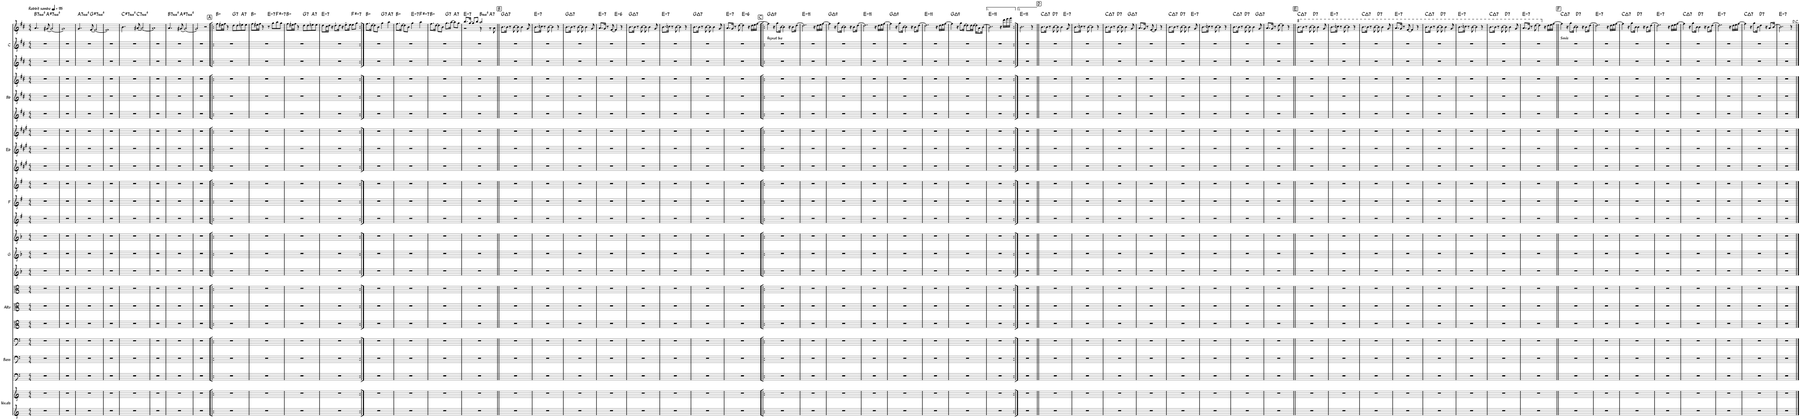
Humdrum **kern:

**kern	**kern	**kern	**kern	**kern	**kern	**kern	**kern	**kern	**kern	**kern	**kern	**kern	**kern	**kern	**kern	**kern	**kern	**kern	**kern	**kern	**kern	**kern	**harte
*part8	*part8	*part7	*part7	*part7	*part6	*part6	*part6	*part5	*part5	*part5	*part4	*part4	*part4	*part3	*part3	*part3	*part2	*part2	*part2	*part1	*part1	*part1	*part1
*staff23	*staff22	*staff21	*staff20	*staff19	*staff18	*staff17	*staff16	*staff15	*staff14	*staff13	*staff12	*staff11	*staff10	*staff9	*staff8	*staff7	*staff6	*staff5	*staff4	*staff3	*staff2	*staff1	*
*I"Vocals	*	*I"Bass	*	*	*I"Alto	*	*	*I"G	*	*	*I"F	*	*	*I"Eb	*	*	*I"Bb	*	*	*I"C	*	*	*
*I'Vocals	*	*I'Bass	*	*	*	*	*	*I'G	*	*	*I'F	*	*	*I'Eb	*	*	*I'Bb	*	*	*I'C	*	*	*
*clefG2	*clefG2	*clefF4	*clefF4	*clefF4	*clefC3	*clefC3	*clefC3	*clefG2	*clefG2	*clefG2	*clefG2	*clefG2	*clefG2	*clefG2	*clefG2	*clefG2	*clefG2	*clefG2	*clefG2	*clefG2	*clefG2	*clefG2	*
*	*	*	*	*	*	*	*	*Trd3c5	*Trd3c5	*Trd3c5	*Trd4c7	*Trd4c7	*Trd4c7	*Trd5c9	*Trd5c9	*Trd5c9	*Trd8c14	*Trd8c14	*Trd8c14	*	*	*	*
*k[]	*k[]	*k[]	*k[]	*k[]	*k[]	*k[]	*k[]	*k[b-]	*k[b-]	*k[b-]	*k[f#]	*k[f#]	*k[f#]	*k[f#c#g#]	*k[f#c#g#]	*k[f#c#g#]	*k[f#c#]	*k[f#c#]	*k[f#c#]	*k[f#c#]	*k[f#c#]	*k[f#c#]	*
*M4/4	*M4/4	*M4/4	*M4/4	*M4/4	*M4/4	*M4/4	*M4/4	*M4/4	*M4/4	*M4/4	*M4/4	*M4/4	*M4/4	*M4/4	*M4/4	*M4/4	*M4/4	*M4/4	*M4/4	*M4/4	*M4/4	*M4/4	*
*MM135	*MM135	*MM135	*MM135	*MM135	*MM135	*MM135	*MM135	*MM135	*MM135	*MM135	*MM135	*MM135	*MM135	*MM135	*MM135	*MM135	*MM135	*MM135	*MM135	*MM135	*MM135	*MM135	*
=1	=1	=1	=1	=1	=1	=1	=1	=1	=1	=1	=1	=1	=1	=1	=1	=1	=1	=1	=1	=1	=1	=1	=1
!	!	!	!	!	!	!	!	!	!	!	!	!	!	!	!	!	!	!	!	!	!	!LO:TX:a:t=Rabbit samba	!LO:H:kt=74
1r	1r	1r	1r	1r	1r	1r	1r	1r	1r	1r	1r	1r	1r	1r	1r	1r	1r	1r	1r	1r	1r	4.a/	B:sus4(7)
!	!	!	!	!	!	!	!	!	!	!	!	!	!	!	!	!	!	!	!	!	!	!	!LO:H:kt=74
.	.	.	.	.	.	.	.	.	.	.	.	.	.	.	.	.	.	.	.	.	.	[8g#X/	A#:sus4(7)
.	.	.	.	.	.	.	.	.	.	.	.	.	.	.	.	.	.	.	.	.	.	2g#/_	.
=2	=2	=2	=2	=2	=2	=2	=2	=2	=2	=2	=2	=2	=2	=2	=2	=2	=2	=2	=2	=2	=2	=2	=2
1r	1r	1r	1r	1r	1r	1r	1r	1r	1r	1r	1r	1r	1r	1r	1r	1r	1r	1r	1r	1r	1r	1g#]	.
=3	=3	=3	=3	=3	=3	=3	=3	=3	=3	=3	=3	=3	=3	=3	=3	=3	=3	=3	=3	=3	=3	=3	=3
!	!	!	!	!	!	!	!	!	!	!	!	!	!	!	!	!	!	!	!	!	!	!	!LO:H:kt=74
1r	1r	1r	1r	1r	1r	1r	1r	1r	1r	1r	1r	1r	1r	1r	1r	1r	1r	1r	1r	1r	1r	4.g/	A:sus4(7)
!	!	!	!	!	!	!	!	!	!	!	!	!	!	!	!	!	!	!	!	!	!	!	!LO:H:kt=74
.	.	.	.	.	.	.	.	.	.	.	.	.	.	.	.	.	.	.	.	.	.	[8f#/	G#:sus4(7)
.	.	.	.	.	.	.	.	.	.	.	.	.	.	.	.	.	.	.	.	.	.	2f#/_	.
=4	=4	=4	=4	=4	=4	=4	=4	=4	=4	=4	=4	=4	=4	=4	=4	=4	=4	=4	=4	=4	=4	=4	=4
1r	1r	1r	1r	1r	1r	1r	1r	1r	1r	1r	1r	1r	1r	1r	1r	1r	1r	1r	1r	1r	1r	1f#]	.
=5	=5	=5	=5	=5	=5	=5	=5	=5	=5	=5	=5	=5	=5	=5	=5	=5	=5	=5	=5	=5	=5	=5	=5
!	!	!	!	!	!	!	!	!	!	!	!	!	!	!	!	!	!	!	!	!	!	!	!LO:H:kt=74
1r	1r	1r	1r	1r	1r	1r	1r	1r	1r	1r	1r	1r	1r	1r	1r	1r	1r	1r	1r	1r	1r	4.b\	C#:sus4(7)
!	!	!	!	!	!	!	!	!	!	!	!	!	!	!	!	!	!	!	!	!	!	!	!LO:H:kt=74
.	.	.	.	.	.	.	.	.	.	.	.	.	.	.	.	.	.	.	.	.	.	[8a#X/	C:sus4(7)
.	.	.	.	.	.	.	.	.	.	.	.	.	.	.	.	.	.	.	.	.	.	2a#/_	.
=6	=6	=6	=6	=6	=6	=6	=6	=6	=6	=6	=6	=6	=6	=6	=6	=6	=6	=6	=6	=6	=6	=6	=6
1r	1r	1r	1r	1r	1r	1r	1r	1r	1r	1r	1r	1r	1r	1r	1r	1r	1r	1r	1r	1r	1r	1a#]	.
=7	=7	=7	=7	=7	=7	=7	=7	=7	=7	=7	=7	=7	=7	=7	=7	=7	=7	=7	=7	=7	=7	=7	=7
!	!	!	!	!	!	!	!	!	!	!	!	!	!	!	!	!	!	!	!	!	!	!	!LO:H:kt=74
1r	1r	1r	1r	1r	1r	1r	1r	1r	1r	1r	1r	1r	1r	1r	1r	1r	1r	1r	1r	1r	1r	4.a/	B:sus4(7)
!	!	!	!	!	!	!	!	!	!	!	!	!	!	!	!	!	!	!	!	!	!	!	!LO:H:kt=74
.	.	.	.	.	.	.	.	.	.	.	.	.	.	.	.	.	.	.	.	.	.	[8g#X/	A#:sus4(7)
.	.	.	.	.	.	.	.	.	.	.	.	.	.	.	.	.	.	.	.	.	.	2g#/_	.
=8	=8	=8	=8	=8	=8	=8	=8	=8	=8	=8	=8	=8	=8	=8	=8	=8	=8	=8	=8	=8	=8	=8	=8
1r	1r	1r	1r	1r	1r	1r	1r	1r	1r	1r	1r	1r	1r	1r	1r	1r	1r	1r	1r	1r	1r	2g#/]	.
.	.	.	.	.	.	.	.	.	.	.	.	.	.	.	.	.	.	.	.	.	.	2r	.
!!LO:REH:place=s1:a:rj:fs=14:t=A
=9!|:	=9!|:	=9!|:	=9!|:	=9!|:	=9!|:	=9!|:	=9!|:	=9!|:	=9!|:	=9!|:	=9!|:	=9!|:	=9!|:	=9!|:	=9!|:	=9!|:	=9!|:	=9!|:	=9!|:	=9!|:	=9!|:	=9!|:	=9!|:
1r	1r	1r	1r	1r	1r	1r	1r	1r	1r	1r	1r	1r	1r	1r	1r	1r	1r	1r	1r	1r	1r	8ff#\L	B:min
.	.	.	.	.	.	.	.	.	.	.	.	.	.	.	.	.	.	.	.	.	.	16ee#X\L	.
.	.	.	.	.	.	.	.	.	.	.	.	.	.	.	.	.	.	.	.	.	.	16ff#\JJ	.
.	.	.	.	.	.	.	.	.	.	.	.	.	.	.	.	.	.	.	.	.	.	4r	.
!	!	!	!	!	!	!	!	!	!	!	!	!	!	!	!	!	!	!	!	!	!	!	!LO:H:kt=7
.	.	.	.	.	.	.	.	.	.	.	.	.	.	.	.	.	.	.	.	.	.	8dd\L	G:7
.	.	.	.	.	.	.	.	.	.	.	.	.	.	.	.	.	.	.	.	.	.	8dd\	.
!	!	!	!	!	!	!	!	!	!	!	!	!	!	!	!	!	!	!	!	!	!	!	!LO:H:kt=7
.	.	.	.	.	.	.	.	.	.	.	.	.	.	.	.	.	.	.	.	.	.	8een\	A:7
.	.	.	.	.	.	.	.	.	.	.	.	.	.	.	.	.	.	.	.	.	.	8ee\J	.
=10	=10	=10	=10	=10	=10	=10	=10	=10	=10	=10	=10	=10	=10	=10	=10	=10	=10	=10	=10	=10	=10	=10	=10
1r	1r	1r	1r	1r	1r	1r	1r	1r	1r	1r	1r	1r	1r	1r	1r	1r	1r	1r	1r	1r	1r	8ff#\L	B:min
.	.	.	.	.	.	.	.	.	.	.	.	.	.	.	.	.	.	.	.	.	.	16ee#X\L	.
.	.	.	.	.	.	.	.	.	.	.	.	.	.	.	.	.	.	.	.	.	.	16ff#\JJ	.
.	.	.	.	.	.	.	.	.	.	.	.	.	.	.	.	.	.	.	.	.	.	4r	.
!	!	!	!	!	!	!	!	!	!	!	!	!	!	!	!	!	!	!	!	!	!	!	!LO:H:kt=7
.	.	.	.	.	.	.	.	.	.	.	.	.	.	.	.	.	.	.	.	.	.	8r	E:min7
.	.	.	.	.	.	.	.	.	.	.	.	.	.	.	.	.	.	.	.	.	.	8gg\L	.
!	!	!	!	!	!	!	!	!	!	!	!	!	!	!	!	!	!	!	!	!	!	!	!LO:H:kt=7
.	.	.	.	.	.	.	.	.	.	.	.	.	.	.	.	.	.	.	.	.	.	8aa\	F#:min7
.	.	.	.	.	.	.	.	.	.	.	.	.	.	.	.	.	.	.	.	.	.	8gg\J	.
=11	=11	=11	=11	=11	=11	=11	=11	=11	=11	=11	=11	=11	=11	=11	=11	=11	=11	=11	=11	=11	=11	=11	=11
1r	1r	1r	1r	1r	1r	1r	1r	1r	1r	1r	1r	1r	1r	1r	1r	1r	1r	1r	1r	1r	1r	8ff#\L	B:min
.	.	.	.	.	.	.	.	.	.	.	.	.	.	.	.	.	.	.	.	.	.	16ee#X\L	.
.	.	.	.	.	.	.	.	.	.	.	.	.	.	.	.	.	.	.	.	.	.	16ff#\JJ	.
.	.	.	.	.	.	.	.	.	.	.	.	.	.	.	.	.	.	.	.	.	.	4r	.
!	!	!	!	!	!	!	!	!	!	!	!	!	!	!	!	!	!	!	!	!	!	!	!LO:H:kt=7
.	.	.	.	.	.	.	.	.	.	.	.	.	.	.	.	.	.	.	.	.	.	8dd\L	G:7
.	.	.	.	.	.	.	.	.	.	.	.	.	.	.	.	.	.	.	.	.	.	8dd\	.
!	!	!	!	!	!	!	!	!	!	!	!	!	!	!	!	!	!	!	!	!	!	!	!LO:H:kt=7
.	.	.	.	.	.	.	.	.	.	.	.	.	.	.	.	.	.	.	.	.	.	8een\	A:7
.	.	.	.	.	.	.	.	.	.	.	.	.	.	.	.	.	.	.	.	.	.	8ee\J	.
=12	=12	=12	=12	=12	=12	=12	=12	=12	=12	=12	=12	=12	=12	=12	=12	=12	=12	=12	=12	=12	=12	=12	=12
!	!	!	!	!	!	!	!	!	!	!	!	!	!	!	!	!	!	!	!	!	!	!	!LO:H:kt=7
1r	1r	1r	1r	1r	1r	1r	1r	1r	1r	1r	1r	1r	1r	1r	1r	1r	1r	1r	1r	1r	1r	8dd\L	E:min7
.	.	.	.	.	.	.	.	.	.	.	.	.	.	.	.	.	.	.	.	.	.	16cc#\L	.
.	.	.	.	.	.	.	.	.	.	.	.	.	.	.	.	.	.	.	.	.	.	16dd\JJ	.
.	.	.	.	.	.	.	.	.	.	.	.	.	.	.	.	.	.	.	.	.	.	16r	.
.	.	.	.	.	.	.	.	.	.	.	.	.	.	.	.	.	.	.	.	.	.	8dd'\L	.
.	.	.	.	.	.	.	.	.	.	.	.	.	.	.	.	.	.	.	.	.	.	16dd\Jk	.
.	.	.	.	.	.	.	.	.	.	.	.	.	.	.	.	.	.	.	.	.	.	16r	.
.	.	.	.	.	.	.	.	.	.	.	.	.	.	.	.	.	.	.	.	.	.	8ee'\L	.
.	.	.	.	.	.	.	.	.	.	.	.	.	.	.	.	.	.	.	.	.	.	16ee\Jk	.
!	!	!	!	!	!	!	!	!	!	!	!	!	!	!	!	!	!	!	!	!	!	!	!LO:H:kt=7
.	.	.	.	.	.	.	.	.	.	.	.	.	.	.	.	.	.	.	.	.	.	8ee\L	F#:min7
.	.	.	.	.	.	.	.	.	.	.	.	.	.	.	.	.	.	.	.	.	.	8gg\J	.
=13:|!	=13:|!	=13:|!	=13:|!	=13:|!	=13:|!	=13:|!	=13:|!	=13:|!	=13:|!	=13:|!	=13:|!	=13:|!	=13:|!	=13:|!	=13:|!	=13:|!	=13:|!	=13:|!	=13:|!	=13:|!	=13:|!	=13:|!	=13:|!
1r	1r	1r	1r	1r	1r	1r	1r	1r	1r	1r	1r	1r	1r	1r	1r	1r	1r	1r	1r	1r	1r	8.ff#\L	B:min
.	.	.	.	.	.	.	.	.	.	.	.	.	.	.	.	.	.	.	.	.	.	[16dd\Jk	.
.	.	.	.	.	.	.	.	.	.	.	.	.	.	.	.	.	.	.	.	.	.	8dd\L]	.
.	.	.	.	.	.	.	.	.	.	.	.	.	.	.	.	.	.	.	.	.	.	8b\J	.
!	!	!	!	!	!	!	!	!	!	!	!	!	!	!	!	!	!	!	!	!	!	!	!LO:H:kt=7
.	.	.	.	.	.	.	.	.	.	.	.	.	.	.	.	.	.	.	.	.	.	4gg\	G:7
!	!	!	!	!	!	!	!	!	!	!	!	!	!	!	!	!	!	!	!	!	!	!	!LO:H:kt=7
.	.	.	.	.	.	.	.	.	.	.	.	.	.	.	.	.	.	.	.	.	.	4aa\	A:7
=14	=14	=14	=14	=14	=14	=14	=14	=14	=14	=14	=14	=14	=14	=14	=14	=14	=14	=14	=14	=14	=14	=14	=14
1r	1r	1r	1r	1r	1r	1r	1r	1r	1r	1r	1r	1r	1r	1r	1r	1r	1r	1r	1r	1r	1r	8.ff#\L	B:min
.	.	.	.	.	.	.	.	.	.	.	.	.	.	.	.	.	.	.	.	.	.	[16dd\Jk	.
.	.	.	.	.	.	.	.	.	.	.	.	.	.	.	.	.	.	.	.	.	.	8dd\L]	.
.	.	.	.	.	.	.	.	.	.	.	.	.	.	.	.	.	.	.	.	.	.	8b\J	.
!	!	!	!	!	!	!	!	!	!	!	!	!	!	!	!	!	!	!	!	!	!	!	!LO:H:kt=7
.	.	.	.	.	.	.	.	.	.	.	.	.	.	.	.	.	.	.	.	.	.	4gg\	E:min7
!	!	!	!	!	!	!	!	!	!	!	!	!	!	!	!	!	!	!	!	!	!	!	!LO:H:kt=7
.	.	.	.	.	.	.	.	.	.	.	.	.	.	.	.	.	.	.	.	.	.	4aa\	F#:min7
=15	=15	=15	=15	=15	=15	=15	=15	=15	=15	=15	=15	=15	=15	=15	=15	=15	=15	=15	=15	=15	=15	=15	=15
1r	1r	1r	1r	1r	1r	1r	1r	1r	1r	1r	1r	1r	1r	1r	1r	1r	1r	1r	1r	1r	1r	8.ff#\L	B:min
.	.	.	.	.	.	.	.	.	.	.	.	.	.	.	.	.	.	.	.	.	.	[16dd\Jk	.
.	.	.	.	.	.	.	.	.	.	.	.	.	.	.	.	.	.	.	.	.	.	8dd\L]	.
.	.	.	.	.	.	.	.	.	.	.	.	.	.	.	.	.	.	.	.	.	.	8b\J	.
!	!	!	!	!	!	!	!	!	!	!	!	!	!	!	!	!	!	!	!	!	!	!	!LO:H:kt=7
.	.	.	.	.	.	.	.	.	.	.	.	.	.	.	.	.	.	.	.	.	.	8.gg\L	G:7
.	.	.	.	.	.	.	.	.	.	.	.	.	.	.	.	.	.	.	.	.	.	[16aa\Jk	.
!	!	!	!	!	!	!	!	!	!	!	!	!	!	!	!	!	!	!	!	!	!	!	!LO:H:kt=7
.	.	.	.	.	.	.	.	.	.	.	.	.	.	.	.	.	.	.	.	.	.	8aa\L]	A:7
.	.	.	.	.	.	.	.	.	.	.	.	.	.	.	.	.	.	.	.	.	.	8gg\J	.
=16	=16	=16	=16	=16	=16	=16	=16	=16	=16	=16	=16	=16	=16	=16	=16	=16	=16	=16	=16	=16	=16	=16	=16
*	*	*	*	*	*	*	*	*	*	*	*	*	*	*	*	*	*	*	*	*	*	*^	*
!	!	!	!	!	!	!	!	!	!	!	!	!	!	!	!	!	!	!	!	!	!	!	!	!LO:H:kt=7
1r	1r	1r	1r	1r	1r	1r	1r	1r	1r	1r	1r	1r	1r	1r	1r	1r	1r	1r	1r	1r	1r	8.bb/L	2r	E:min7
.	.	.	.	.	.	.	.	.	.	.	.	.	.	.	.	.	.	.	.	.	.	[16gg/Jk	.	.
.	.	.	.	.	.	.	.	.	.	.	.	.	.	.	.	.	.	.	.	.	.	8gg/L]	.	.
.	.	.	.	.	.	.	.	.	.	.	.	.	.	.	.	.	.	.	.	.	.	8bb/J	.	.
!	!	!	!	!	!	!	!	!	!	!	!	!	!	!	!	!	!	!	!	!	!	!	!	!LO:H:kt=4
.	.	.	.	.	.	.	.	.	.	.	.	.	.	.	.	.	.	.	.	.	.	2aa/	4r	B:sus4
!	!	!	!	!	!	!	!	!	!	!	!	!	!	!	!	!	!	!	!	!	!	!	!	!LO:H:kt=7
.	.	.	.	.	.	.	.	.	.	.	.	.	.	.	.	.	.	.	.	.	.	.	8r	A:7
.	.	.	.	.	.	.	.	.	.	.	.	.	.	.	.	.	.	.	.	.	.	.	8a\	.
!!LO:REH:place=s1:a:rj:fs=14:t=B
=17||	=17||	=17||	=17||	=17||	=17||	=17||	=17||	=17||	=17||	=17||	=17||	=17||	=17||	=17||	=17||	=17||	=17||	=17||	=17||	=17||	=17||	=17||	=17||	=17||
!	!	!	!	!	!	!	!	!	!	!	!	!	!	!	!	!	!	!	!	!	!	!	!	!LO:H:kt=7
*	*	*	*	*	*	*	*	*	*	*	*	*	*	*	*	*	*	*	*	*	*	*v	*v	*
1r	1r	1r	1r	1r	1r	1r	1r	1r	1r	1r	1r	1r	1r	1r	1r	1r	1r	1r	1r	1r	1r	8.b\L	G:maj7
.	.	.	.	.	.	.	.	.	.	.	.	.	.	.	.	.	.	.	.	.	.	16b\Jk	.
.	.	.	.	.	.	.	.	.	.	.	.	.	.	.	.	.	.	.	.	.	.	8r	.
.	.	.	.	.	.	.	.	.	.	.	.	.	.	.	.	.	.	.	.	.	.	[8b\	.
.	.	.	.	.	.	.	.	.	.	.	.	.	.	.	.	.	.	.	.	.	.	8b\]	.
.	.	.	.	.	.	.	.	.	.	.	.	.	.	.	.	.	.	.	.	.	.	4b\	.
.	.	.	.	.	.	.	.	.	.	.	.	.	.	.	.	.	.	.	.	.	.	8g/	.
=18	=18	=18	=18	=18	=18	=18	=18	=18	=18	=18	=18	=18	=18	=18	=18	=18	=18	=18	=18	=18	=18	=18	=18
!	!	!	!	!	!	!	!	!	!	!	!	!	!	!	!	!	!	!	!	!	!	!	!LO:H:kt=7
1r	1r	1r	1r	1r	1r	1r	1r	1r	1r	1r	1r	1r	1r	1r	1r	1r	1r	1r	1r	1r	1r	8.b\L	E:min7
.	.	.	.	.	.	.	.	.	.	.	.	.	.	.	.	.	.	.	.	.	.	16ccn\Jk	.
.	.	.	.	.	.	.	.	.	.	.	.	.	.	.	.	.	.	.	.	.	.	8r	.
.	.	.	.	.	.	.	.	.	.	.	.	.	.	.	.	.	.	.	.	.	.	[8b\	.
.	.	.	.	.	.	.	.	.	.	.	.	.	.	.	.	.	.	.	.	.	.	4b\]	.
.	.	.	.	.	.	.	.	.	.	.	.	.	.	.	.	.	.	.	.	.	.	4r	.
=19	=19	=19	=19	=19	=19	=19	=19	=19	=19	=19	=19	=19	=19	=19	=19	=19	=19	=19	=19	=19	=19	=19	=19
!	!	!	!	!	!	!	!	!	!	!	!	!	!	!	!	!	!	!	!	!	!	!	!LO:H:kt=7
1r	1r	1r	1r	1r	1r	1r	1r	1r	1r	1r	1r	1r	1r	1r	1r	1r	1r	1r	1r	1r	1r	8.b\L	G:maj7
.	.	.	.	.	.	.	.	.	.	.	.	.	.	.	.	.	.	.	.	.	.	16b\Jk	.
.	.	.	.	.	.	.	.	.	.	.	.	.	.	.	.	.	.	.	.	.	.	8r	.
.	.	.	.	.	.	.	.	.	.	.	.	.	.	.	.	.	.	.	.	.	.	[8b\	.
.	.	.	.	.	.	.	.	.	.	.	.	.	.	.	.	.	.	.	.	.	.	8b\]	.
.	.	.	.	.	.	.	.	.	.	.	.	.	.	.	.	.	.	.	.	.	.	4b\	.
.	.	.	.	.	.	.	.	.	.	.	.	.	.	.	.	.	.	.	.	.	.	8g/	.
=20	=20	=20	=20	=20	=20	=20	=20	=20	=20	=20	=20	=20	=20	=20	=20	=20	=20	=20	=20	=20	=20	=20	=20
!	!	!	!	!	!	!	!	!	!	!	!	!	!	!	!	!	!	!	!	!	!	!	!LO:H:kt=7
1r	1r	1r	1r	1r	1r	1r	1r	1r	1r	1r	1r	1r	1r	1r	1r	1r	1r	1r	1r	1r	1r	8.a/L	E:min7
.	.	.	.	.	.	.	.	.	.	.	.	.	.	.	.	.	.	.	.	.	.	16g/Jk	.
.	.	.	.	.	.	.	.	.	.	.	.	.	.	.	.	.	.	.	.	.	.	8r	.
.	.	.	.	.	.	.	.	.	.	.	.	.	.	.	.	.	.	.	.	.	.	[8f#/	.
!	!	!	!	!	!	!	!	!	!	!	!	!	!	!	!	!	!	!	!	!	!	!	!LO:H:kt=6
.	.	.	.	.	.	.	.	.	.	.	.	.	.	.	.	.	.	.	.	.	.	4f#/]	E:min6
.	.	.	.	.	.	.	.	.	.	.	.	.	.	.	.	.	.	.	.	.	.	4r	.
=21	=21	=21	=21	=21	=21	=21	=21	=21	=21	=21	=21	=21	=21	=21	=21	=21	=21	=21	=21	=21	=21	=21	=21
!	!	!	!	!	!	!	!	!	!	!	!	!	!	!	!	!	!	!	!	!	!	!	!LO:H:kt=7
1r	1r	1r	1r	1r	1r	1r	1r	1r	1r	1r	1r	1r	1r	1r	1r	1r	1r	1r	1r	1r	1r	8.b\L	G:maj7
.	.	.	.	.	.	.	.	.	.	.	.	.	.	.	.	.	.	.	.	.	.	16b\Jk	.
.	.	.	.	.	.	.	.	.	.	.	.	.	.	.	.	.	.	.	.	.	.	8r	.
.	.	.	.	.	.	.	.	.	.	.	.	.	.	.	.	.	.	.	.	.	.	[8b\	.
.	.	.	.	.	.	.	.	.	.	.	.	.	.	.	.	.	.	.	.	.	.	8b\]	.
.	.	.	.	.	.	.	.	.	.	.	.	.	.	.	.	.	.	.	.	.	.	4b\	.
.	.	.	.	.	.	.	.	.	.	.	.	.	.	.	.	.	.	.	.	.	.	8g/	.
=22	=22	=22	=22	=22	=22	=22	=22	=22	=22	=22	=22	=22	=22	=22	=22	=22	=22	=22	=22	=22	=22	=22	=22
!	!	!	!	!	!	!	!	!	!	!	!	!	!	!	!	!	!	!	!	!	!	!	!LO:H:kt=7
1r	1r	1r	1r	1r	1r	1r	1r	1r	1r	1r	1r	1r	1r	1r	1r	1r	1r	1r	1r	1r	1r	8.b\L	E:min7
.	.	.	.	.	.	.	.	.	.	.	.	.	.	.	.	.	.	.	.	.	.	16ccn\Jk	.
.	.	.	.	.	.	.	.	.	.	.	.	.	.	.	.	.	.	.	.	.	.	8r	.
.	.	.	.	.	.	.	.	.	.	.	.	.	.	.	.	.	.	.	.	.	.	[8b\	.
.	.	.	.	.	.	.	.	.	.	.	.	.	.	.	.	.	.	.	.	.	.	4b\]	.
.	.	.	.	.	.	.	.	.	.	.	.	.	.	.	.	.	.	.	.	.	.	4r	.
=23	=23	=23	=23	=23	=23	=23	=23	=23	=23	=23	=23	=23	=23	=23	=23	=23	=23	=23	=23	=23	=23	=23	=23
!	!	!	!	!	!	!	!	!	!	!	!	!	!	!	!	!	!	!	!	!	!	!	!LO:H:kt=7
1r	1r	1r	1r	1r	1r	1r	1r	1r	1r	1r	1r	1r	1r	1r	1r	1r	1r	1r	1r	1r	1r	8.b\L	G:maj7
.	.	.	.	.	.	.	.	.	.	.	.	.	.	.	.	.	.	.	.	.	.	16b\Jk	.
.	.	.	.	.	.	.	.	.	.	.	.	.	.	.	.	.	.	.	.	.	.	8r	.
.	.	.	.	.	.	.	.	.	.	.	.	.	.	.	.	.	.	.	.	.	.	[8b\	.
.	.	.	.	.	.	.	.	.	.	.	.	.	.	.	.	.	.	.	.	.	.	8b\]	.
.	.	.	.	.	.	.	.	.	.	.	.	.	.	.	.	.	.	.	.	.	.	4b\	.
.	.	.	.	.	.	.	.	.	.	.	.	.	.	.	.	.	.	.	.	.	.	8g/	.
=24	=24	=24	=24	=24	=24	=24	=24	=24	=24	=24	=24	=24	=24	=24	=24	=24	=24	=24	=24	=24	=24	=24	=24
!	!	!	!	!	!	!	!	!	!	!	!	!	!	!	!	!	!	!	!	!	!	!	!LO:H:kt=7
1r	1r	1r	1r	1r	1r	1r	1r	1r	1r	1r	1r	1r	1r	1r	1r	1r	1r	1r	1r	1r	1r	8.a/L	E:min7
.	.	.	.	.	.	.	.	.	.	.	.	.	.	.	.	.	.	.	.	.	.	16g/Jk	.
.	.	.	.	.	.	.	.	.	.	.	.	.	.	.	.	.	.	.	.	.	.	8r	.
.	.	.	.	.	.	.	.	.	.	.	.	.	.	.	.	.	.	.	.	.	.	[8dd\	.
!	!	!	!	!	!	!	!	!	!	!	!	!	!	!	!	!	!	!	!	!	!	!	!LO:H:kt=6
.	.	.	.	.	.	.	.	.	.	.	.	.	.	.	.	.	.	.	.	.	.	4dd\]	E:min6
.	.	.	.	.	.	.	.	.	.	.	.	.	.	.	.	.	.	.	.	.	.	16r	.
.	.	.	.	.	.	.	.	.	.	.	.	.	.	.	.	.	.	.	.	.	.	16dd\LL	.
.	.	.	.	.	.	.	.	.	.	.	.	.	.	.	.	.	.	.	.	.	.	16ee\	.
.	.	.	.	.	.	.	.	.	.	.	.	.	.	.	.	.	.	.	.	.	.	[16ff#\JJ	.
!!LO:REH:place=s1:a:rj:fs=14:t=C
=25!|:	=25!|:	=25!|:	=25!|:	=25!|:	=25!|:	=25!|:	=25!|:	=25!|:	=25!|:	=25!|:	=25!|:	=25!|:	=25!|:	=25!|:	=25!|:	=25!|:	=25!|:	=25!|:	=25!|:	=25!|:	=25!|:	=25!|:	=25!|:
!	!	!	!	!	!	!	!	!	!	!	!	!	!	!	!	!	!	!	!	!	!	!LO:TX:b:t=Repeat 8va	!LO:H:kt=9
1r	1r	1r	1r	1r	1r	1r	1r	1r	1r	1r	1r	1r	1r	1r	1r	1r	1r	1r	1r	1r	1r	4ff#\]	G:maj9
.	.	.	.	.	.	.	.	.	.	.	.	.	.	.	.	.	.	.	.	.	.	16r	.
.	.	.	.	.	.	.	.	.	.	.	.	.	.	.	.	.	.	.	.	.	.	8gg\L	.
.	.	.	.	.	.	.	.	.	.	.	.	.	.	.	.	.	.	.	.	.	.	[16b\Jk	.
.	.	.	.	.	.	.	.	.	.	.	.	.	.	.	.	.	.	.	.	.	.	4b\]	.
.	.	.	.	.	.	.	.	.	.	.	.	.	.	.	.	.	.	.	.	.	.	16r	.
.	.	.	.	.	.	.	.	.	.	.	.	.	.	.	.	.	.	.	.	.	.	8b\L	.
.	.	.	.	.	.	.	.	.	.	.	.	.	.	.	.	.	.	.	.	.	.	[16dd\Jk	.
=26	=26	=26	=26	=26	=26	=26	=26	=26	=26	=26	=26	=26	=26	=26	=26	=26	=26	=26	=26	=26	=26	=26	=26
!	!	!	!	!	!	!	!	!	!	!	!	!	!	!	!	!	!	!	!	!	!	!	!LO:H:kt=11
1r	1r	1r	1r	1r	1r	1r	1r	1r	1r	1r	1r	1r	1r	1r	1r	1r	1r	1r	1r	1r	1r	2.dd\]	E:min9(11)
.	.	.	.	.	.	.	.	.	.	.	.	.	.	.	.	.	.	.	.	.	.	16r	.
.	.	.	.	.	.	.	.	.	.	.	.	.	.	.	.	.	.	.	.	.	.	16dd\LL	.
.	.	.	.	.	.	.	.	.	.	.	.	.	.	.	.	.	.	.	.	.	.	16ee\	.
.	.	.	.	.	.	.	.	.	.	.	.	.	.	.	.	.	.	.	.	.	.	[16ff#\JJ	.
=27	=27	=27	=27	=27	=27	=27	=27	=27	=27	=27	=27	=27	=27	=27	=27	=27	=27	=27	=27	=27	=27	=27	=27
!	!	!	!	!	!	!	!	!	!	!	!	!	!	!	!	!	!	!	!	!	!	!	!LO:H:kt=9
1r	1r	1r	1r	1r	1r	1r	1r	1r	1r	1r	1r	1r	1r	1r	1r	1r	1r	1r	1r	1r	1r	4ff#\]	G:maj9
.	.	.	.	.	.	.	.	.	.	.	.	.	.	.	.	.	.	.	.	.	.	16r	.
.	.	.	.	.	.	.	.	.	.	.	.	.	.	.	.	.	.	.	.	.	.	8gg\L	.
.	.	.	.	.	.	.	.	.	.	.	.	.	.	.	.	.	.	.	.	.	.	[16b\Jk	.
.	.	.	.	.	.	.	.	.	.	.	.	.	.	.	.	.	.	.	.	.	.	4b\]	.
.	.	.	.	.	.	.	.	.	.	.	.	.	.	.	.	.	.	.	.	.	.	16r	.
.	.	.	.	.	.	.	.	.	.	.	.	.	.	.	.	.	.	.	.	.	.	8b\L	.
.	.	.	.	.	.	.	.	.	.	.	.	.	.	.	.	.	.	.	.	.	.	[16dd\Jk	.
=28	=28	=28	=28	=28	=28	=28	=28	=28	=28	=28	=28	=28	=28	=28	=28	=28	=28	=28	=28	=28	=28	=28	=28
!	!	!	!	!	!	!	!	!	!	!	!	!	!	!	!	!	!	!	!	!	!	!	!LO:H:kt=11
1r	1r	1r	1r	1r	1r	1r	1r	1r	1r	1r	1r	1r	1r	1r	1r	1r	1r	1r	1r	1r	1r	2.dd\]	E:min9(11)
.	.	.	.	.	.	.	.	.	.	.	.	.	.	.	.	.	.	.	.	.	.	16r	.
.	.	.	.	.	.	.	.	.	.	.	.	.	.	.	.	.	.	.	.	.	.	16dd\LL	.
.	.	.	.	.	.	.	.	.	.	.	.	.	.	.	.	.	.	.	.	.	.	16ee\	.
.	.	.	.	.	.	.	.	.	.	.	.	.	.	.	.	.	.	.	.	.	.	[16ff#\JJ	.
=29	=29	=29	=29	=29	=29	=29	=29	=29	=29	=29	=29	=29	=29	=29	=29	=29	=29	=29	=29	=29	=29	=29	=29
!	!	!	!	!	!	!	!	!	!	!	!	!	!	!	!	!	!	!	!	!	!	!	!LO:H:kt=9
1r	1r	1r	1r	1r	1r	1r	1r	1r	1r	1r	1r	1r	1r	1r	1r	1r	1r	1r	1r	1r	1r	4ff#\]	G:maj9
.	.	.	.	.	.	.	.	.	.	.	.	.	.	.	.	.	.	.	.	.	.	16r	.
.	.	.	.	.	.	.	.	.	.	.	.	.	.	.	.	.	.	.	.	.	.	8gg\L	.
.	.	.	.	.	.	.	.	.	.	.	.	.	.	.	.	.	.	.	.	.	.	[16b\Jk	.
.	.	.	.	.	.	.	.	.	.	.	.	.	.	.	.	.	.	.	.	.	.	4b\]	.
.	.	.	.	.	.	.	.	.	.	.	.	.	.	.	.	.	.	.	.	.	.	16r	.
.	.	.	.	.	.	.	.	.	.	.	.	.	.	.	.	.	.	.	.	.	.	8b\L	.
.	.	.	.	.	.	.	.	.	.	.	.	.	.	.	.	.	.	.	.	.	.	[16dd\Jk	.
=30	=30	=30	=30	=30	=30	=30	=30	=30	=30	=30	=30	=30	=30	=30	=30	=30	=30	=30	=30	=30	=30	=30	=30
!	!	!	!	!	!	!	!	!	!	!	!	!	!	!	!	!	!	!	!	!	!	!	!LO:H:kt=11
1r	1r	1r	1r	1r	1r	1r	1r	1r	1r	1r	1r	1r	1r	1r	1r	1r	1r	1r	1r	1r	1r	2.dd\]	E:min9(11)
.	.	.	.	.	.	.	.	.	.	.	.	.	.	.	.	.	.	.	.	.	.	16r	.
.	.	.	.	.	.	.	.	.	.	.	.	.	.	.	.	.	.	.	.	.	.	16dd\LL	.
.	.	.	.	.	.	.	.	.	.	.	.	.	.	.	.	.	.	.	.	.	.	16ee\	.
.	.	.	.	.	.	.	.	.	.	.	.	.	.	.	.	.	.	.	.	.	.	[16ff#\JJ	.
=31	=31	=31	=31	=31	=31	=31	=31	=31	=31	=31	=31	=31	=31	=31	=31	=31	=31	=31	=31	=31	=31	=31	=31
!	!	!	!	!	!	!	!	!	!	!	!	!	!	!	!	!	!	!	!	!	!	!	!LO:H:kt=9
1r	1r	1r	1r	1r	1r	1r	1r	1r	1r	1r	1r	1r	1r	1r	1r	1r	1r	1r	1r	1r	1r	4ff#\]	G:maj9
.	.	.	.	.	.	.	.	.	.	.	.	.	.	.	.	.	.	.	.	.	.	16r	.
.	.	.	.	.	.	.	.	.	.	.	.	.	.	.	.	.	.	.	.	.	.	8gg\L	.
.	.	.	.	.	.	.	.	.	.	.	.	.	.	.	.	.	.	.	.	.	.	[16dd\Jk	.
.	.	.	.	.	.	.	.	.	.	.	.	.	.	.	.	.	.	.	.	.	.	8dd\L]	.
.	.	.	.	.	.	.	.	.	.	.	.	.	.	.	.	.	.	.	.	.	.	16dd\L	.
.	.	.	.	.	.	.	.	.	.	.	.	.	.	.	.	.	.	.	.	.	.	[16dd\JJ	.
.	.	.	.	.	.	.	.	.	.	.	.	.	.	.	.	.	.	.	.	.	.	16dd\KL]	.
.	.	.	.	.	.	.	.	.	.	.	.	.	.	.	.	.	.	.	.	.	.	8a\	.
.	.	.	.	.	.	.	.	.	.	.	.	.	.	.	.	.	.	.	.	.	.	[16b\Jk	.
=32	=32	=32	=32	=32	=32	=32	=32	=32	=32	=32	=32	=32	=32	=32	=32	=32	=32	=32	=32	=32	=32	=32	=32
!	!	!	!	!	!	!	!	!	!	!	!	!	!	!	!	!	!	!	!	!	!	!	!LO:H:kt=11
1r	1r	1r	1r	1r	1r	1r	1r	1r	1r	1r	1r	1r	1r	1r	1r	1r	1r	1r	1r	1r	1r	2.b\]	E:min9(11)
.	.	.	.	.	.	.	.	.	.	.	.	.	.	.	.	.	.	.	.	.	.	16r	.
.	.	.	.	.	.	.	.	.	.	.	.	.	.	.	.	.	.	.	.	.	.	16ddd\LL	.
.	.	.	.	.	.	.	.	.	.	.	.	.	.	.	.	.	.	.	.	.	.	16eee\	.
.	.	.	.	.	.	.	.	.	.	.	.	.	.	.	.	.	.	.	.	.	.	16fff#\JJ	.
=33:|!	=33:|!	=33:|!	=33:|!	=33:|!	=33:|!	=33:|!	=33:|!	=33:|!	=33:|!	=33:|!	=33:|!	=33:|!	=33:|!	=33:|!	=33:|!	=33:|!	=33:|!	=33:|!	=33:|!	=33:|!	=33:|!	=33:|!	=33:|!
!	!	!	!	!	!	!	!	!	!	!	!	!	!	!	!	!	!	!	!	!	!	!	!LO:H:kt=11
1r	1r	1r	1r	1r	1r	1r	1r	1r	1r	1r	1r	1r	1r	1r	1r	1r	1r	1r	1r	1r	1r	2.b\	E:min9(11)
.	.	.	.	.	.	.	.	.	.	.	.	.	.	.	.	.	.	.	.	.	.	4r	.
!!LO:REH:place=s1:a:rj:fs=14:t=D
=34||	=34||	=34||	=34||	=34||	=34||	=34||	=34||	=34||	=34||	=34||	=34||	=34||	=34||	=34||	=34||	=34||	=34||	=34||	=34||	=34||	=34||	=34||	=34||
!	!	!	!	!	!	!	!	!	!	!	!	!	!	!	!	!	!	!	!	!	!	!	!LO:H:kt=7
*	*	*	*	*	*	*	*	*	*	*	*	*	*	*	*	*	*	*	*	*	*	*^	*
1r	1r	1r	1r	1r	1r	1r	1r	1r	1r	1r	1r	1r	1r	1r	1r	1r	1r	1r	1r	1r	1r	8.b\L	2.ryy	C:maj7
.	.	.	.	.	.	.	.	.	.	.	.	.	.	.	.	.	.	.	.	.	.	16b\Jk	.	.
.	.	.	.	.	.	.	.	.	.	.	.	.	.	.	.	.	.	.	.	.	.	8r	.	.
!	!	!	!	!	!	!	!	!	!	!	!	!	!	!	!	!	!	!	!	!	!	!	!	!LO:H:kt=7
.	.	.	.	.	.	.	.	.	.	.	.	.	.	.	.	.	.	.	.	.	.	[8b\	.	D:7
.	.	.	.	.	.	.	.	.	.	.	.	.	.	.	.	.	.	.	.	.	.	8b\]	.	.
.	.	.	.	.	.	.	.	.	.	.	.	.	.	.	.	.	.	.	.	.	.	4b\	.	.
!	!	!	!	!	!	!	!	!	!	!	!	!	!	!	!	!	!	!	!	!	!	!	!	!LO:H:kt=7
.	.	.	.	.	.	.	.	.	.	.	.	.	.	.	.	.	.	.	.	.	.	.	4ryy	E:min7
.	.	.	.	.	.	.	.	.	.	.	.	.	.	.	.	.	.	.	.	.	.	8g/	.	.
*	*	*	*	*	*	*	*	*	*	*	*	*	*	*	*	*	*	*	*	*	*	*v	*v	*
=35	=35	=35	=35	=35	=35	=35	=35	=35	=35	=35	=35	=35	=35	=35	=35	=35	=35	=35	=35	=35	=35	=35	=35
1r	1r	1r	1r	1r	1r	1r	1r	1r	1r	1r	1r	1r	1r	1r	1r	1r	1r	1r	1r	1r	1r	8.b\L	.
.	.	.	.	.	.	.	.	.	.	.	.	.	.	.	.	.	.	.	.	.	.	16ccn\Jk	.
.	.	.	.	.	.	.	.	.	.	.	.	.	.	.	.	.	.	.	.	.	.	8r	.
.	.	.	.	.	.	.	.	.	.	.	.	.	.	.	.	.	.	.	.	.	.	[8b\	.
.	.	.	.	.	.	.	.	.	.	.	.	.	.	.	.	.	.	.	.	.	.	4b\]	.
.	.	.	.	.	.	.	.	.	.	.	.	.	.	.	.	.	.	.	.	.	.	4r	.
=36	=36	=36	=36	=36	=36	=36	=36	=36	=36	=36	=36	=36	=36	=36	=36	=36	=36	=36	=36	=36	=36	=36	=36
!	!	!	!	!	!	!	!	!	!	!	!	!	!	!	!	!	!	!	!	!	!	!	!LO:H:kt=7
*	*	*	*	*	*	*	*	*	*	*	*	*	*	*	*	*	*	*	*	*	*	*^	*
1r	1r	1r	1r	1r	1r	1r	1r	1r	1r	1r	1r	1r	1r	1r	1r	1r	1r	1r	1r	1r	1r	8.b\L	2.ryy	C:maj7
.	.	.	.	.	.	.	.	.	.	.	.	.	.	.	.	.	.	.	.	.	.	16b\Jk	.	.
.	.	.	.	.	.	.	.	.	.	.	.	.	.	.	.	.	.	.	.	.	.	8r	.	.
!	!	!	!	!	!	!	!	!	!	!	!	!	!	!	!	!	!	!	!	!	!	!	!	!LO:H:kt=7
.	.	.	.	.	.	.	.	.	.	.	.	.	.	.	.	.	.	.	.	.	.	[8b\	.	D:7
.	.	.	.	.	.	.	.	.	.	.	.	.	.	.	.	.	.	.	.	.	.	8b\]	.	.
.	.	.	.	.	.	.	.	.	.	.	.	.	.	.	.	.	.	.	.	.	.	4b\	.	.
!	!	!	!	!	!	!	!	!	!	!	!	!	!	!	!	!	!	!	!	!	!	!	!	!LO:H:kt=7
.	.	.	.	.	.	.	.	.	.	.	.	.	.	.	.	.	.	.	.	.	.	.	4ryy	G:maj7
.	.	.	.	.	.	.	.	.	.	.	.	.	.	.	.	.	.	.	.	.	.	8g/	.	.
*	*	*	*	*	*	*	*	*	*	*	*	*	*	*	*	*	*	*	*	*	*	*v	*v	*
=37	=37	=37	=37	=37	=37	=37	=37	=37	=37	=37	=37	=37	=37	=37	=37	=37	=37	=37	=37	=37	=37	=37	=37
1r	1r	1r	1r	1r	1r	1r	1r	1r	1r	1r	1r	1r	1r	1r	1r	1r	1r	1r	1r	1r	1r	8.a/L	.
.	.	.	.	.	.	.	.	.	.	.	.	.	.	.	.	.	.	.	.	.	.	16g/Jk	.
.	.	.	.	.	.	.	.	.	.	.	.	.	.	.	.	.	.	.	.	.	.	8r	.
.	.	.	.	.	.	.	.	.	.	.	.	.	.	.	.	.	.	.	.	.	.	[8f#/	.
.	.	.	.	.	.	.	.	.	.	.	.	.	.	.	.	.	.	.	.	.	.	4f#/]	.
.	.	.	.	.	.	.	.	.	.	.	.	.	.	.	.	.	.	.	.	.	.	4r	.
=38	=38	=38	=38	=38	=38	=38	=38	=38	=38	=38	=38	=38	=38	=38	=38	=38	=38	=38	=38	=38	=38	=38	=38
!	!	!	!	!	!	!	!	!	!	!	!	!	!	!	!	!	!	!	!	!	!	!	!LO:H:kt=7
*	*	*	*	*	*	*	*	*	*	*	*	*	*	*	*	*	*	*	*	*	*	*^	*
1r	1r	1r	1r	1r	1r	1r	1r	1r	1r	1r	1r	1r	1r	1r	1r	1r	1r	1r	1r	1r	1r	8.b\L	2.ryy	C:maj7
.	.	.	.	.	.	.	.	.	.	.	.	.	.	.	.	.	.	.	.	.	.	16b\Jk	.	.
.	.	.	.	.	.	.	.	.	.	.	.	.	.	.	.	.	.	.	.	.	.	8r	.	.
!	!	!	!	!	!	!	!	!	!	!	!	!	!	!	!	!	!	!	!	!	!	!	!	!LO:H:kt=7
.	.	.	.	.	.	.	.	.	.	.	.	.	.	.	.	.	.	.	.	.	.	[8b\	.	D:7
.	.	.	.	.	.	.	.	.	.	.	.	.	.	.	.	.	.	.	.	.	.	8b\]	.	.
.	.	.	.	.	.	.	.	.	.	.	.	.	.	.	.	.	.	.	.	.	.	4b\	.	.
!	!	!	!	!	!	!	!	!	!	!	!	!	!	!	!	!	!	!	!	!	!	!	!	!LO:H:kt=7
.	.	.	.	.	.	.	.	.	.	.	.	.	.	.	.	.	.	.	.	.	.	.	4ryy	E:min7
.	.	.	.	.	.	.	.	.	.	.	.	.	.	.	.	.	.	.	.	.	.	8g/	.	.
*	*	*	*	*	*	*	*	*	*	*	*	*	*	*	*	*	*	*	*	*	*	*v	*v	*
=39	=39	=39	=39	=39	=39	=39	=39	=39	=39	=39	=39	=39	=39	=39	=39	=39	=39	=39	=39	=39	=39	=39	=39
1r	1r	1r	1r	1r	1r	1r	1r	1r	1r	1r	1r	1r	1r	1r	1r	1r	1r	1r	1r	1r	1r	8.b\L	.
.	.	.	.	.	.	.	.	.	.	.	.	.	.	.	.	.	.	.	.	.	.	16ccn\Jk	.
.	.	.	.	.	.	.	.	.	.	.	.	.	.	.	.	.	.	.	.	.	.	8r	.
.	.	.	.	.	.	.	.	.	.	.	.	.	.	.	.	.	.	.	.	.	.	[8b\	.
.	.	.	.	.	.	.	.	.	.	.	.	.	.	.	.	.	.	.	.	.	.	4b\]	.
.	.	.	.	.	.	.	.	.	.	.	.	.	.	.	.	.	.	.	.	.	.	4r	.
=40	=40	=40	=40	=40	=40	=40	=40	=40	=40	=40	=40	=40	=40	=40	=40	=40	=40	=40	=40	=40	=40	=40	=40
!	!	!	!	!	!	!	!	!	!	!	!	!	!	!	!	!	!	!	!	!	!	!	!LO:H:kt=7
*	*	*	*	*	*	*	*	*	*	*	*	*	*	*	*	*	*	*	*	*	*	*^	*
1r	1r	1r	1r	1r	1r	1r	1r	1r	1r	1r	1r	1r	1r	1r	1r	1r	1r	1r	1r	1r	1r	8.b\L	2.ryy	C:maj7
.	.	.	.	.	.	.	.	.	.	.	.	.	.	.	.	.	.	.	.	.	.	16b\Jk	.	.
.	.	.	.	.	.	.	.	.	.	.	.	.	.	.	.	.	.	.	.	.	.	8r	.	.
!	!	!	!	!	!	!	!	!	!	!	!	!	!	!	!	!	!	!	!	!	!	!	!	!LO:H:kt=7
.	.	.	.	.	.	.	.	.	.	.	.	.	.	.	.	.	.	.	.	.	.	[8b\	.	D:7
.	.	.	.	.	.	.	.	.	.	.	.	.	.	.	.	.	.	.	.	.	.	8b\]	.	.
.	.	.	.	.	.	.	.	.	.	.	.	.	.	.	.	.	.	.	.	.	.	4b\	.	.
!	!	!	!	!	!	!	!	!	!	!	!	!	!	!	!	!	!	!	!	!	!	!	!	!LO:H:kt=7
.	.	.	.	.	.	.	.	.	.	.	.	.	.	.	.	.	.	.	.	.	.	.	4ryy	G:maj7
.	.	.	.	.	.	.	.	.	.	.	.	.	.	.	.	.	.	.	.	.	.	8g/	.	.
*	*	*	*	*	*	*	*	*	*	*	*	*	*	*	*	*	*	*	*	*	*	*v	*v	*
=41	=41	=41	=41	=41	=41	=41	=41	=41	=41	=41	=41	=41	=41	=41	=41	=41	=41	=41	=41	=41	=41	=41	=41
1r	1r	1r	1r	1r	1r	1r	1r	1r	1r	1r	1r	1r	1r	1r	1r	1r	1r	1r	1r	1r	1r	8.a/L	.
.	.	.	.	.	.	.	.	.	.	.	.	.	.	.	.	.	.	.	.	.	.	16g/Jk	.
.	.	.	.	.	.	.	.	.	.	.	.	.	.	.	.	.	.	.	.	.	.	8r	.
.	.	.	.	.	.	.	.	.	.	.	.	.	.	.	.	.	.	.	.	.	.	[8dd\	.
.	.	.	.	.	.	.	.	.	.	.	.	.	.	.	.	.	.	.	.	.	.	4dd\]	.
.	.	.	.	.	.	.	.	.	.	.	.	.	.	.	.	.	.	.	.	.	.	4r	.
!!LO:REH:place=s1:a:rj:fs=14:t=E
=42||	=42||	=42||	=42||	=42||	=42||	=42||	=42||	=42||	=42||	=42||	=42||	=42||	=42||	=42||	=42||	=42||	=42||	=42||	=42||	=42||	=42||	=42||	=42||
*	*	*	*	*	*	*	*	*	*	*	*	*	*	*	*	*	*	*	*	*	*	*8va	*
!	!	!	!	!	!	!	!	!	!	!	!	!	!	!	!	!	!	!	!	!	!	!	!LO:H:kt=7
1r	1r	1r	1r	1r	1r	1r	1r	1r	1r	1r	1r	1r	1r	1r	1r	1r	1r	1r	1r	1r	1r	8.bb\L	C:maj7
.	.	.	.	.	.	.	.	.	.	.	.	.	.	.	.	.	.	.	.	.	.	16bb\Jk	.
.	.	.	.	.	.	.	.	.	.	.	.	.	.	.	.	.	.	.	.	.	.	8r	.
.	.	.	.	.	.	.	.	.	.	.	.	.	.	.	.	.	.	.	.	.	.	[8bb\	.
!	!	!	!	!	!	!	!	!	!	!	!	!	!	!	!	!	!	!	!	!	!	!	!LO:H:kt=7
.	.	.	.	.	.	.	.	.	.	.	.	.	.	.	.	.	.	.	.	.	.	8bb\]	D:7
.	.	.	.	.	.	.	.	.	.	.	.	.	.	.	.	.	.	.	.	.	.	4bb\	.
.	.	.	.	.	.	.	.	.	.	.	.	.	.	.	.	.	.	.	.	.	.	8gg/	.
=43	=43	=43	=43	=43	=43	=43	=43	=43	=43	=43	=43	=43	=43	=43	=43	=43	=43	=43	=43	=43	=43	=43	=43
!	!	!	!	!	!	!	!	!	!	!	!	!	!	!	!	!	!	!	!	!	!	!	!LO:H:kt=7
1r	1r	1r	1r	1r	1r	1r	1r	1r	1r	1r	1r	1r	1r	1r	1r	1r	1r	1r	1r	1r	1r	8.bb\L	E:min7
.	.	.	.	.	.	.	.	.	.	.	.	.	.	.	.	.	.	.	.	.	.	16cccn\Jk	.
.	.	.	.	.	.	.	.	.	.	.	.	.	.	.	.	.	.	.	.	.	.	8r	.
.	.	.	.	.	.	.	.	.	.	.	.	.	.	.	.	.	.	.	.	.	.	[8bb\	.
.	.	.	.	.	.	.	.	.	.	.	.	.	.	.	.	.	.	.	.	.	.	4bb\]	.
.	.	.	.	.	.	.	.	.	.	.	.	.	.	.	.	.	.	.	.	.	.	4r	.
=44	=44	=44	=44	=44	=44	=44	=44	=44	=44	=44	=44	=44	=44	=44	=44	=44	=44	=44	=44	=44	=44	=44	=44
!	!	!	!	!	!	!	!	!	!	!	!	!	!	!	!	!	!	!	!	!	!	!	!LO:H:kt=7
1r	1r	1r	1r	1r	1r	1r	1r	1r	1r	1r	1r	1r	1r	1r	1r	1r	1r	1r	1r	1r	1r	8.bb\L	C:maj7
.	.	.	.	.	.	.	.	.	.	.	.	.	.	.	.	.	.	.	.	.	.	16bb\Jk	.
.	.	.	.	.	.	.	.	.	.	.	.	.	.	.	.	.	.	.	.	.	.	8r	.
.	.	.	.	.	.	.	.	.	.	.	.	.	.	.	.	.	.	.	.	.	.	[8bb\	.
!	!	!	!	!	!	!	!	!	!	!	!	!	!	!	!	!	!	!	!	!	!	!	!LO:H:kt=7
.	.	.	.	.	.	.	.	.	.	.	.	.	.	.	.	.	.	.	.	.	.	8bb\]	D:7
.	.	.	.	.	.	.	.	.	.	.	.	.	.	.	.	.	.	.	.	.	.	4bb\	.
.	.	.	.	.	.	.	.	.	.	.	.	.	.	.	.	.	.	.	.	.	.	8gg/	.
=45	=45	=45	=45	=45	=45	=45	=45	=45	=45	=45	=45	=45	=45	=45	=45	=45	=45	=45	=45	=45	=45	=45	=45
!	!	!	!	!	!	!	!	!	!	!	!	!	!	!	!	!	!	!	!	!	!	!	!LO:H:kt=7
1r	1r	1r	1r	1r	1r	1r	1r	1r	1r	1r	1r	1r	1r	1r	1r	1r	1r	1r	1r	1r	1r	8.aa/L	E:min7
.	.	.	.	.	.	.	.	.	.	.	.	.	.	.	.	.	.	.	.	.	.	16gg/Jk	.
.	.	.	.	.	.	.	.	.	.	.	.	.	.	.	.	.	.	.	.	.	.	8r	.
.	.	.	.	.	.	.	.	.	.	.	.	.	.	.	.	.	.	.	.	.	.	[8ff#/	.
.	.	.	.	.	.	.	.	.	.	.	.	.	.	.	.	.	.	.	.	.	.	4ff#/]	.
.	.	.	.	.	.	.	.	.	.	.	.	.	.	.	.	.	.	.	.	.	.	4r	.
=46	=46	=46	=46	=46	=46	=46	=46	=46	=46	=46	=46	=46	=46	=46	=46	=46	=46	=46	=46	=46	=46	=46	=46
!	!	!	!	!	!	!	!	!	!	!	!	!	!	!	!	!	!	!	!	!	!	!	!LO:H:kt=7
1r	1r	1r	1r	1r	1r	1r	1r	1r	1r	1r	1r	1r	1r	1r	1r	1r	1r	1r	1r	1r	1r	8.bb\L	C:maj7
.	.	.	.	.	.	.	.	.	.	.	.	.	.	.	.	.	.	.	.	.	.	16bb\Jk	.
.	.	.	.	.	.	.	.	.	.	.	.	.	.	.	.	.	.	.	.	.	.	8r	.
.	.	.	.	.	.	.	.	.	.	.	.	.	.	.	.	.	.	.	.	.	.	[8bb\	.
!	!	!	!	!	!	!	!	!	!	!	!	!	!	!	!	!	!	!	!	!	!	!	!LO:H:kt=7
.	.	.	.	.	.	.	.	.	.	.	.	.	.	.	.	.	.	.	.	.	.	8bb\]	D:7
.	.	.	.	.	.	.	.	.	.	.	.	.	.	.	.	.	.	.	.	.	.	4bb\	.
.	.	.	.	.	.	.	.	.	.	.	.	.	.	.	.	.	.	.	.	.	.	8gg/	.
=47	=47	=47	=47	=47	=47	=47	=47	=47	=47	=47	=47	=47	=47	=47	=47	=47	=47	=47	=47	=47	=47	=47	=47
!	!	!	!	!	!	!	!	!	!	!	!	!	!	!	!	!	!	!	!	!	!	!	!LO:H:kt=7
1r	1r	1r	1r	1r	1r	1r	1r	1r	1r	1r	1r	1r	1r	1r	1r	1r	1r	1r	1r	1r	1r	8.bb\L	E:min7
.	.	.	.	.	.	.	.	.	.	.	.	.	.	.	.	.	.	.	.	.	.	16cccn\Jk	.
.	.	.	.	.	.	.	.	.	.	.	.	.	.	.	.	.	.	.	.	.	.	8r	.
.	.	.	.	.	.	.	.	.	.	.	.	.	.	.	.	.	.	.	.	.	.	[8bb\	.
.	.	.	.	.	.	.	.	.	.	.	.	.	.	.	.	.	.	.	.	.	.	4bb\]	.
.	.	.	.	.	.	.	.	.	.	.	.	.	.	.	.	.	.	.	.	.	.	4r	.
=48	=48	=48	=48	=48	=48	=48	=48	=48	=48	=48	=48	=48	=48	=48	=48	=48	=48	=48	=48	=48	=48	=48	=48
!	!	!	!	!	!	!	!	!	!	!	!	!	!	!	!	!	!	!	!	!	!	!	!LO:H:kt=7
1r	1r	1r	1r	1r	1r	1r	1r	1r	1r	1r	1r	1r	1r	1r	1r	1r	1r	1r	1r	1r	1r	8.bb\L	C:maj7
.	.	.	.	.	.	.	.	.	.	.	.	.	.	.	.	.	.	.	.	.	.	16bb\Jk	.
.	.	.	.	.	.	.	.	.	.	.	.	.	.	.	.	.	.	.	.	.	.	8r	.
.	.	.	.	.	.	.	.	.	.	.	.	.	.	.	.	.	.	.	.	.	.	[8bb\	.
!	!	!	!	!	!	!	!	!	!	!	!	!	!	!	!	!	!	!	!	!	!	!	!LO:H:kt=7
.	.	.	.	.	.	.	.	.	.	.	.	.	.	.	.	.	.	.	.	.	.	8bb\]	D:7
.	.	.	.	.	.	.	.	.	.	.	.	.	.	.	.	.	.	.	.	.	.	4bb\	.
.	.	.	.	.	.	.	.	.	.	.	.	.	.	.	.	.	.	.	.	.	.	8gg/	.
=49	=49	=49	=49	=49	=49	=49	=49	=49	=49	=49	=49	=49	=49	=49	=49	=49	=49	=49	=49	=49	=49	=49	=49
!	!	!	!	!	!	!	!	!	!	!	!	!	!	!	!	!	!	!	!	!	!	!	!LO:H:kt=7
1r	1r	1r	1r	1r	1r	1r	1r	1r	1r	1r	1r	1r	1r	1r	1r	1r	1r	1r	1r	1r	1r	8.aa/L	E:min7
.	.	.	.	.	.	.	.	.	.	.	.	.	.	.	.	.	.	.	.	.	.	16gg/Jk	.
.	.	.	.	.	.	.	.	.	.	.	.	.	.	.	.	.	.	.	.	.	.	8r	.
.	.	.	.	.	.	.	.	.	.	.	.	.	.	.	.	.	.	.	.	.	.	[8ddd\	.
.	.	.	.	.	.	.	.	.	.	.	.	.	.	.	.	.	.	.	.	.	.	4ddd\]	.
*	*	*	*	*	*	*	*	*	*	*	*	*	*	*	*	*	*	*	*	*	*	*X8va	*
.	.	.	.	.	.	.	.	.	.	.	.	.	.	.	.	.	.	.	.	.	.	16r	.
.	.	.	.	.	.	.	.	.	.	.	.	.	.	.	.	.	.	.	.	.	.	16dd\LL	.
.	.	.	.	.	.	.	.	.	.	.	.	.	.	.	.	.	.	.	.	.	.	16ee\	.
.	.	.	.	.	.	.	.	.	.	.	.	.	.	.	.	.	.	.	.	.	.	[16ff#\JJ	.
!!LO:REH:place=s1:a:rj:fs=14:t=F
=50||	=50||	=50||	=50||	=50||	=50||	=50||	=50||	=50||	=50||	=50||	=50||	=50||	=50||	=50||	=50||	=50||	=50||	=50||	=50||	=50||	=50||	=50||	=50||
!	!	!	!	!	!	!	!	!	!	!	!	!	!	!	!	!	!	!	!	!	!	!LO:TX:b:t=Simile	!LO:H:kt=7
1r	1r	1r	1r	1r	1r	1r	1r	1r	1r	1r	1r	1r	1r	1r	1r	1r	1r	1r	1r	1r	1r	4ff#\]	C:maj7
.	.	.	.	.	.	.	.	.	.	.	.	.	.	.	.	.	.	.	.	.	.	16r	.
.	.	.	.	.	.	.	.	.	.	.	.	.	.	.	.	.	.	.	.	.	.	8gg\L	.
.	.	.	.	.	.	.	.	.	.	.	.	.	.	.	.	.	.	.	.	.	.	[16b\Jk	.
!	!	!	!	!	!	!	!	!	!	!	!	!	!	!	!	!	!	!	!	!	!	!	!LO:H:kt=7
.	.	.	.	.	.	.	.	.	.	.	.	.	.	.	.	.	.	.	.	.	.	4b\]	D:7
.	.	.	.	.	.	.	.	.	.	.	.	.	.	.	.	.	.	.	.	.	.	16r	.
.	.	.	.	.	.	.	.	.	.	.	.	.	.	.	.	.	.	.	.	.	.	8b\L	.
.	.	.	.	.	.	.	.	.	.	.	.	.	.	.	.	.	.	.	.	.	.	[16dd\Jk	.
=51	=51	=51	=51	=51	=51	=51	=51	=51	=51	=51	=51	=51	=51	=51	=51	=51	=51	=51	=51	=51	=51	=51	=51
!	!	!	!	!	!	!	!	!	!	!	!	!	!	!	!	!	!	!	!	!	!	!	!LO:H:kt=7
1r	1r	1r	1r	1r	1r	1r	1r	1r	1r	1r	1r	1r	1r	1r	1r	1r	1r	1r	1r	1r	1r	2.dd\]	E:min7
.	.	.	.	.	.	.	.	.	.	.	.	.	.	.	.	.	.	.	.	.	.	16r	.
.	.	.	.	.	.	.	.	.	.	.	.	.	.	.	.	.	.	.	.	.	.	16dd\LL	.
.	.	.	.	.	.	.	.	.	.	.	.	.	.	.	.	.	.	.	.	.	.	16ee\	.
.	.	.	.	.	.	.	.	.	.	.	.	.	.	.	.	.	.	.	.	.	.	[16ff#\JJ	.
=52	=52	=52	=52	=52	=52	=52	=52	=52	=52	=52	=52	=52	=52	=52	=52	=52	=52	=52	=52	=52	=52	=52	=52
!	!	!	!	!	!	!	!	!	!	!	!	!	!	!	!	!	!	!	!	!	!	!	!LO:H:kt=7
1r	1r	1r	1r	1r	1r	1r	1r	1r	1r	1r	1r	1r	1r	1r	1r	1r	1r	1r	1r	1r	1r	4ff#\]	C:maj7
.	.	.	.	.	.	.	.	.	.	.	.	.	.	.	.	.	.	.	.	.	.	16r	.
.	.	.	.	.	.	.	.	.	.	.	.	.	.	.	.	.	.	.	.	.	.	8gg\L	.
.	.	.	.	.	.	.	.	.	.	.	.	.	.	.	.	.	.	.	.	.	.	16b\Jk	.
!	!	!	!	!	!	!	!	!	!	!	!	!	!	!	!	!	!	!	!	!	!	!	!LO:H:kt=7
.	.	.	.	.	.	.	.	.	.	.	.	.	.	.	.	.	.	.	.	.	.	4b\	D:7
.	.	.	.	.	.	.	.	.	.	.	.	.	.	.	.	.	.	.	.	.	.	16r	.
.	.	.	.	.	.	.	.	.	.	.	.	.	.	.	.	.	.	.	.	.	.	8b\L	.
.	.	.	.	.	.	.	.	.	.	.	.	.	.	.	.	.	.	.	.	.	.	[16dd\Jk	.
=53	=53	=53	=53	=53	=53	=53	=53	=53	=53	=53	=53	=53	=53	=53	=53	=53	=53	=53	=53	=53	=53	=53	=53
!	!	!	!	!	!	!	!	!	!	!	!	!	!	!	!	!	!	!	!	!	!	!	!LO:H:kt=7
1r	1r	1r	1r	1r	1r	1r	1r	1r	1r	1r	1r	1r	1r	1r	1r	1r	1r	1r	1r	1r	1r	2.dd\]	E:min7
.	.	.	.	.	.	.	.	.	.	.	.	.	.	.	.	.	.	.	.	.	.	16r	.
.	.	.	.	.	.	.	.	.	.	.	.	.	.	.	.	.	.	.	.	.	.	16dd\LL	.
.	.	.	.	.	.	.	.	.	.	.	.	.	.	.	.	.	.	.	.	.	.	16ee\	.
.	.	.	.	.	.	.	.	.	.	.	.	.	.	.	.	.	.	.	.	.	.	[16ff#\JJ	.
=54	=54	=54	=54	=54	=54	=54	=54	=54	=54	=54	=54	=54	=54	=54	=54	=54	=54	=54	=54	=54	=54	=54	=54
!	!	!	!	!	!	!	!	!	!	!	!	!	!	!	!	!	!	!	!	!	!	!	!LO:H:kt=7
1r	1r	1r	1r	1r	1r	1r	1r	1r	1r	1r	1r	1r	1r	1r	1r	1r	1r	1r	1r	1r	1r	4ff#\]	C:maj7
.	.	.	.	.	.	.	.	.	.	.	.	.	.	.	.	.	.	.	.	.	.	16r	.
.	.	.	.	.	.	.	.	.	.	.	.	.	.	.	.	.	.	.	.	.	.	8gg\L	.
.	.	.	.	.	.	.	.	.	.	.	.	.	.	.	.	.	.	.	.	.	.	16b\Jk	.
!	!	!	!	!	!	!	!	!	!	!	!	!	!	!	!	!	!	!	!	!	!	!	!LO:H:kt=7
.	.	.	.	.	.	.	.	.	.	.	.	.	.	.	.	.	.	.	.	.	.	4b\	D:7
.	.	.	.	.	.	.	.	.	.	.	.	.	.	.	.	.	.	.	.	.	.	16r	.
.	.	.	.	.	.	.	.	.	.	.	.	.	.	.	.	.	.	.	.	.	.	8b\L	.
.	.	.	.	.	.	.	.	.	.	.	.	.	.	.	.	.	.	.	.	.	.	[16dd\Jk	.
=55	=55	=55	=55	=55	=55	=55	=55	=55	=55	=55	=55	=55	=55	=55	=55	=55	=55	=55	=55	=55	=55	=55	=55
!	!	!	!	!	!	!	!	!	!	!	!	!	!	!	!	!	!	!	!	!	!	!	!LO:H:kt=7
1r	1r	1r	1r	1r	1r	1r	1r	1r	1r	1r	1r	1r	1r	1r	1r	1r	1r	1r	1r	1r	1r	2.dd\]	E:min7
.	.	.	.	.	.	.	.	.	.	.	.	.	.	.	.	.	.	.	.	.	.	16r	.
.	.	.	.	.	.	.	.	.	.	.	.	.	.	.	.	.	.	.	.	.	.	16dd\LL	.
.	.	.	.	.	.	.	.	.	.	.	.	.	.	.	.	.	.	.	.	.	.	16ee\	.
.	.	.	.	.	.	.	.	.	.	.	.	.	.	.	.	.	.	.	.	.	.	[16ff#\JJ	.
=56	=56	=56	=56	=56	=56	=56	=56	=56	=56	=56	=56	=56	=56	=56	=56	=56	=56	=56	=56	=56	=56	=56	=56
!	!	!	!	!	!	!	!	!	!	!	!	!	!	!	!	!	!	!	!	!	!	!	!LO:H:kt=7
1r	1r	1r	1r	1r	1r	1r	1r	1r	1r	1r	1r	1r	1r	1r	1r	1r	1r	1r	1r	1r	1r	4ff#\]	C:maj7
.	.	.	.	.	.	.	.	.	.	.	.	.	.	.	.	.	.	.	.	.	.	16r	.
.	.	.	.	.	.	.	.	.	.	.	.	.	.	.	.	.	.	.	.	.	.	8gg\L	.
.	.	.	.	.	.	.	.	.	.	.	.	.	.	.	.	.	.	.	.	.	.	16b\Jk	.
!	!	!	!	!	!	!	!	!	!	!	!	!	!	!	!	!	!	!	!	!	!	!	!LO:H:kt=7
.	.	.	.	.	.	.	.	.	.	.	.	.	.	.	.	.	.	.	.	.	.	4dd\	D:7
.	.	.	.	.	.	.	.	.	.	.	.	.	.	.	.	.	.	.	.	.	.	16r	.
.	.	.	.	.	.	.	.	.	.	.	.	.	.	.	.	.	.	.	.	.	.	8a/L	.
.	.	.	.	.	.	.	.	.	.	.	.	.	.	.	.	.	.	.	.	.	.	[16b/Jk	.
=57	=57	=57	=57	=57	=57	=57	=57	=57	=57	=57	=57	=57	=57	=57	=57	=57	=57	=57	=57	=57	=57	=57	=57
!	!	!	!	!	!	!	!	!	!	!	!	!	!	!	!	!	!	!	!	!	!	!	!LO:H:kt=7
1r	1r	1r	1r	1r	1r	1r	1r	1r	1r	1r	1r	1r	1r	1r	1r	1r	1r	1r	1r	1r	1r	2.b\]	E:min7
.	.	.	.	.	.	.	.	.	.	.	.	.	.	.	.	.	.	.	.	.	.	4r	.
==	==	==	==	==	==	==	==	==	==	==	==	==	==	==	==	==	==	==	==	==	==	==	==
*-	*-	*-	*-	*-	*-	*-	*-	*-	*-	*-	*-	*-	*-	*-	*-	*-	*-	*-	*-	*-	*-	*-	*-
